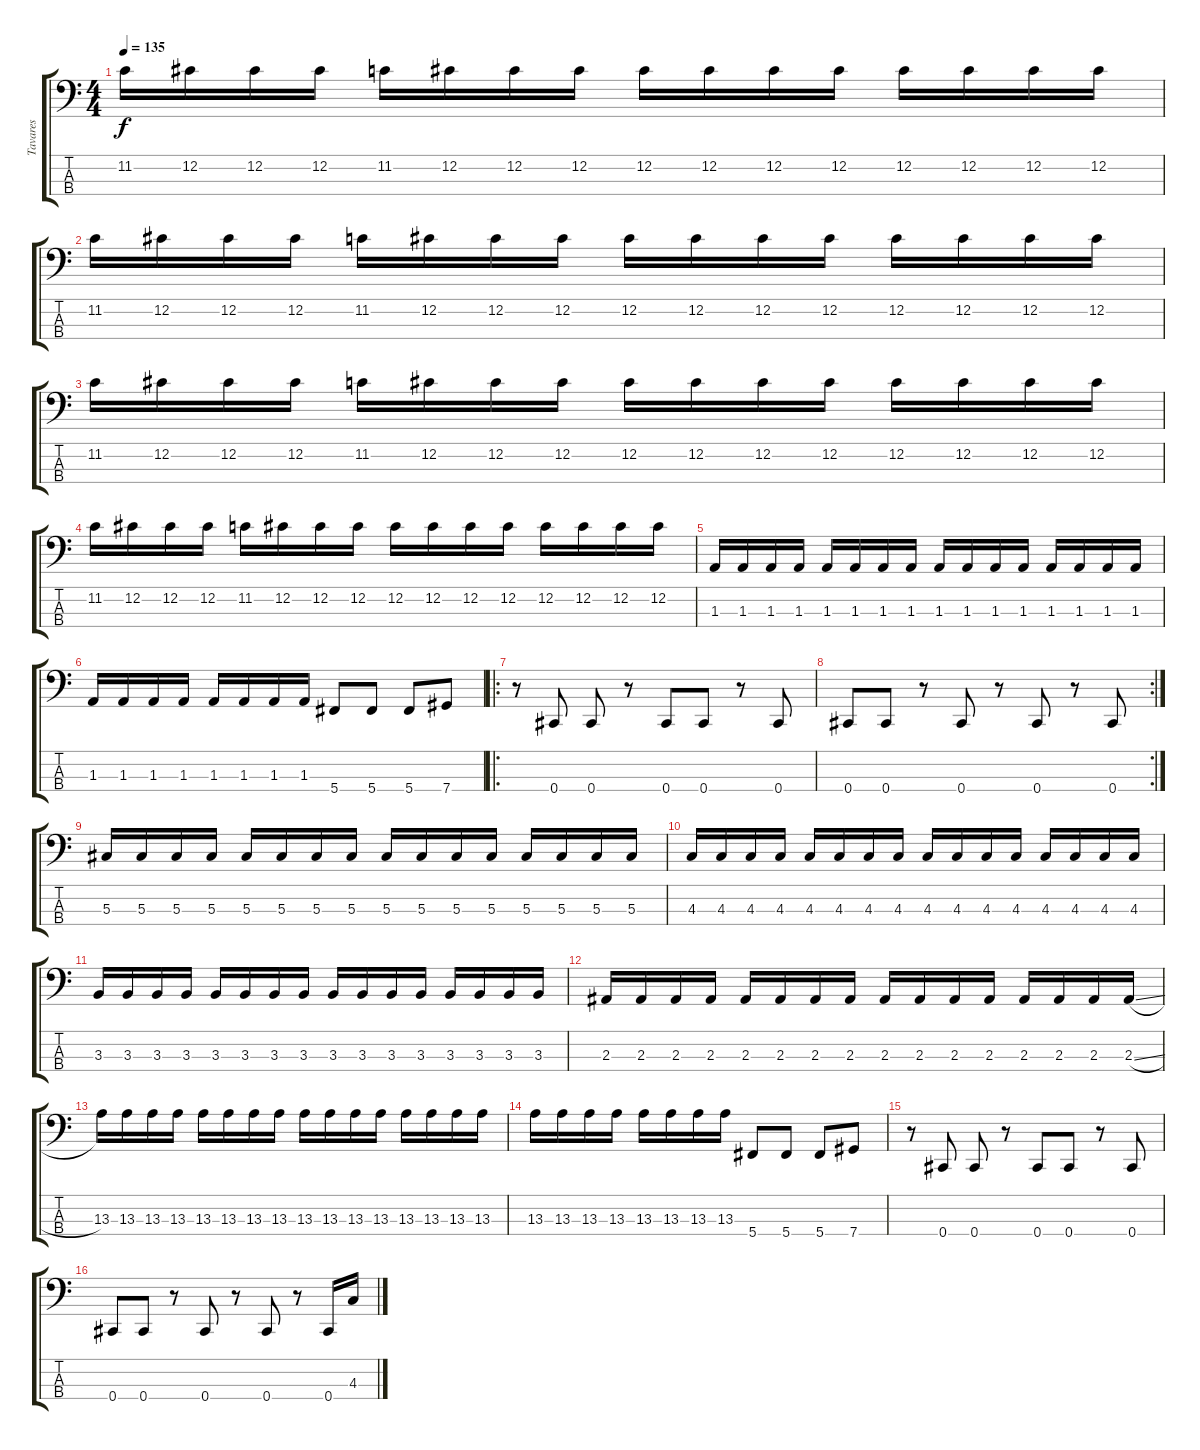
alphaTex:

\track ("Tavares" "Tavares") {instrument electricbassfinger}
\staff {score tabs}
\tuning (Gb2 Db2 Ab1 Db1) {hide}
\ts (4 4)
\tempo 135
\clef f4
\ks c
11.2.16{dy f instrument electricbassfinger} 12.2.16 12.2.16 12.2.16 11.2.16 12.2.16 12.2.16 12.2.16 12.2.16 12.2.16 12.2.16 12.2.16 12.2.16 12.2.16 12.2.16 12.2.16 |
11.2.16 12.2.16 12.2.16 12.2.16 11.2.16 12.2.16 12.2.16 12.2.16 12.2.16 12.2.16 12.2.16 12.2.16 12.2.16 12.2.16 12.2.16 12.2.16 |
11.2.16 12.2.16 12.2.16 12.2.16 11.2.16 12.2.16 12.2.16 12.2.16 12.2.16 12.2.16 12.2.16 12.2.16 12.2.16 12.2.16 12.2.16 12.2.16 |
11.2.16 12.2.16 12.2.16 12.2.16 11.2.16 12.2.16 12.2.16 12.2.16 12.2.16 12.2.16 12.2.16 12.2.16 12.2.16 12.2.16 12.2.16 12.2.16 |
1.3.16 1.3.16 1.3.16 1.3.16 1.3.16 1.3.16 1.3.16 1.3.16 1.3.16 1.3.16 1.3.16 1.3.16 1.3.16 1.3.16 1.3.16 1.3.16 |
1.3.16 1.3.16 1.3.16 1.3.16 1.3.16 1.3.16 1.3.16 1.3.16 5.4.8 5.4.8 5.4.8 7.4.8 |
\ro
r.8 0.4.8 0.4.8 r.8 0.4.8 0.4.8 r.8 0.4.8 |
\rc 2
0.4.8 0.4.8 r.8 0.4.8 r.8 0.4.8 r.8 0.4.8 |
5.3.16 5.3.16 5.3.16 5.3.16 5.3.16 5.3.16 5.3.16 5.3.16 5.3.16 5.3.16 5.3.16 5.3.16 5.3.16 5.3.16 5.3.16 5.3.16 |
4.3.16 4.3.16 4.3.16 4.3.16 4.3.16 4.3.16 4.3.16 4.3.16 4.3.16 4.3.16 4.3.16 4.3.16 4.3.16 4.3.16 4.3.16 4.3.16 |
3.3.16 3.3.16 3.3.16 3.3.16 3.3.16 3.3.16 3.3.16 3.3.16 3.3.16 3.3.16 3.3.16 3.3.16 3.3.16 3.3.16 3.3.16 3.3.16 |
2.3.16 2.3.16 2.3.16 2.3.16 2.3.16 2.3.16 2.3.16 2.3.16 2.3.16 2.3.16 2.3.16 2.3.16 2.3.16 2.3.16 2.3.16 2.3{sl}.16 |
13.3.16 13.3.16 13.3.16 13.3.16 13.3.16 13.3.16 13.3.16 13.3.16 13.3.16 13.3.16 13.3.16 13.3.16 13.3.16 13.3.16 13.3.16 13.3.16 |
13.3.16 13.3.16 13.3.16 13.3.16 13.3.16 13.3.16 13.3.16 13.3.16 5.4.8 5.4.8 5.4.8 7.4.8 |
r.8 0.4.8 0.4.8 r.8 0.4.8 0.4.8 r.8 0.4.8 |
0.4.8 0.4.8 r.8 0.4.8 r.8 0.4.8 r.8 0.4.16 4.3.16
